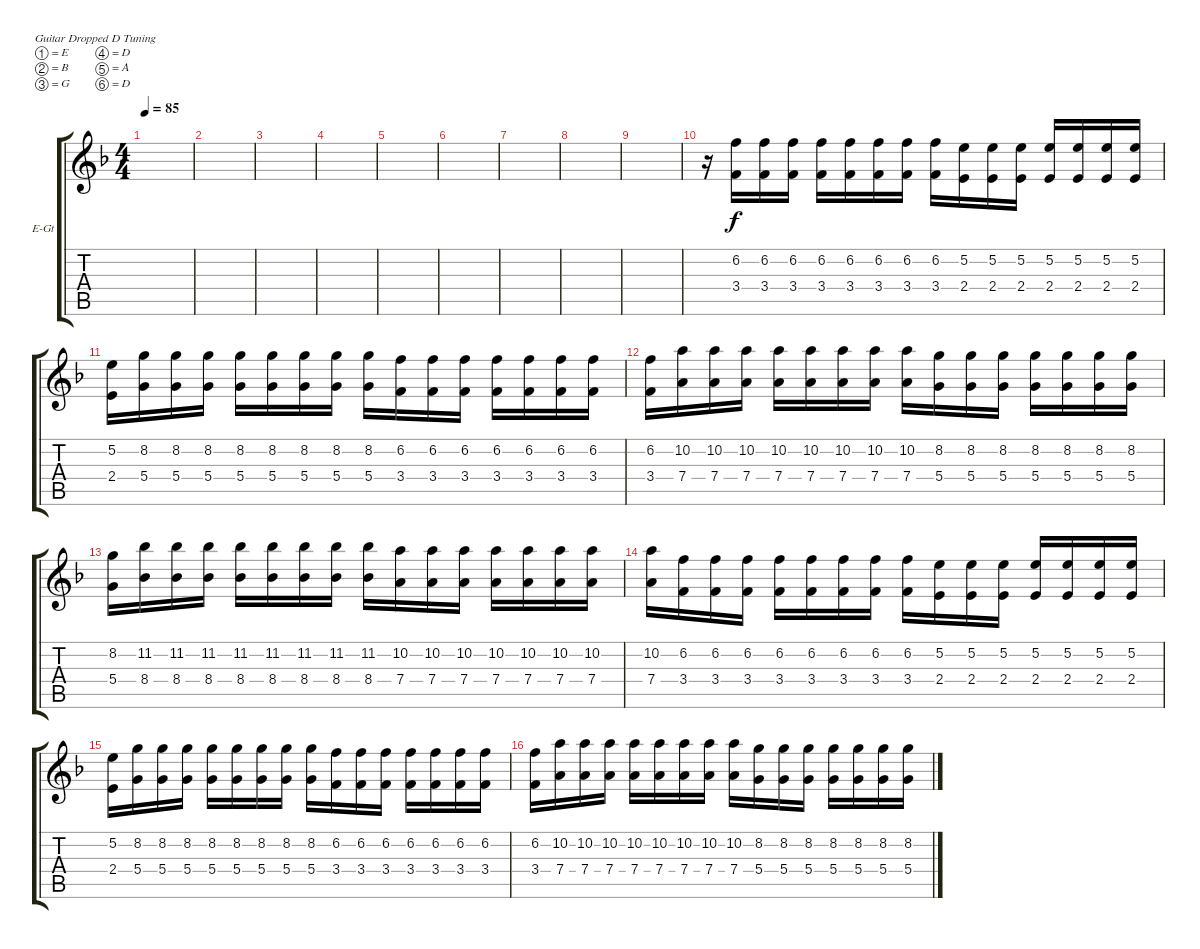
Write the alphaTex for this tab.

\bracketExtendMode groupsimilarinstruments
\firstSystemTrackNameOrientation horizontal
\otherSystemsTrackNameOrientation horizontal
\track ("Lead Guitar 1" "E-Gt") {instrument distortionguitar}
\staff {score tabs}
\tuning (E4 B3 G3 D3 A2 D2)
\ts (4 4)
\tempo 85
\clef g2
\ks dminor
|
|
|
|
|
|
|
|
|
r.16 (3.4 6.2).16 (3.4 6.2).16 (3.4 6.2).16 (3.4 6.2).16 (3.4 6.2).16 (3.4 6.2).16 (3.4 6.2).16 (3.4 6.2).16 (2.4 5.2).16 (2.4 5.2).16 (2.4 5.2).16 (2.4 5.2).16 (2.4 5.2).16 (2.4 5.2).16 (2.4 5.2).16 |
(2.4 5.2).16 (5.4 8.2).16 (5.4 8.2).16 (5.4 8.2).16 (5.4 8.2).16 (5.4 8.2).16 (5.4 8.2).16 (5.4 8.2).16 (5.4 8.2).16 (3.4 6.2).16 (3.4 6.2).16 (3.4 6.2).16 (3.4 6.2).16 (3.4 6.2).16 (3.4 6.2).16 (3.4 6.2).16 |
(3.4 6.2).16 (7.4 10.2).16 (7.4 10.2).16 (7.4 10.2).16 (7.4 10.2).16 (7.4 10.2).16 (7.4 10.2).16 (7.4 10.2).16 (7.4 10.2).16 (5.4 8.2).16 (5.4 8.2).16 (5.4 8.2).16 (5.4 8.2).16 (5.4 8.2).16 (5.4 8.2).16 (5.4 8.2).16 |
(5.4 8.2).16 (8.4 11.2).16 (8.4 11.2).16 (8.4 11.2).16 (8.4 11.2).16 (8.4 11.2).16 (8.4 11.2).16 (8.4 11.2).16 (8.4 11.2).16 (7.4 10.2).16 (7.4 10.2).16 (7.4 10.2).16 (7.4 10.2).16 (7.4 10.2).16 (7.4 10.2).16 (7.4 10.2).16 |
(7.4 10.2).16 (3.4 6.2).16 (3.4 6.2).16 (3.4 6.2).16 (3.4 6.2).16 (3.4 6.2).16 (3.4 6.2).16 (3.4 6.2).16 (3.4 6.2).16 (2.4 5.2).16 (2.4 5.2).16 (2.4 5.2).16 (2.4 5.2).16 (2.4 5.2).16 (2.4 5.2).16 (2.4 5.2).16 |
(2.4 5.2).16 (5.4 8.2).16 (5.4 8.2).16 (5.4 8.2).16 (5.4 8.2).16 (5.4 8.2).16 (5.4 8.2).16 (5.4 8.2).16 (5.4 8.2).16 (3.4 6.2).16 (3.4 6.2).16 (3.4 6.2).16 (3.4 6.2).16 (3.4 6.2).16 (3.4 6.2).16 (3.4 6.2).16 |
(3.4 6.2).16 (7.4 10.2).16 (7.4 10.2).16 (7.4 10.2).16 (7.4 10.2).16 (7.4 10.2).16 (7.4 10.2).16 (7.4 10.2).16 (7.4 10.2).16 (5.4 8.2).16 (5.4 8.2).16 (5.4 8.2).16 (5.4 8.2).16 (5.4 8.2).16 (5.4 8.2).16 (5.4 8.2).16
